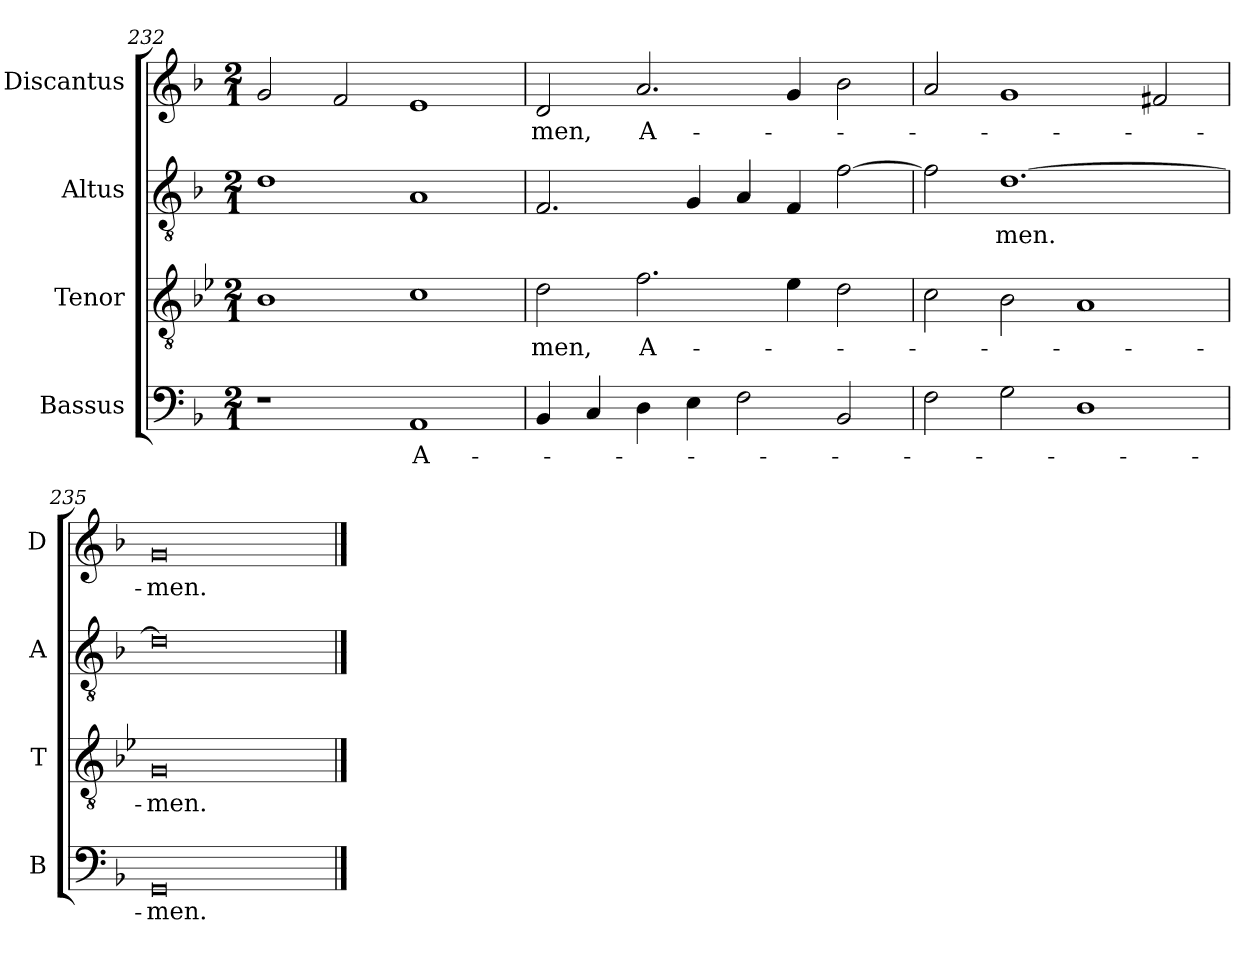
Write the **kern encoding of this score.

**kern	**text	**kern	**text	**kern	**text	**kern	**text
*part4	*part4	*part3	*part3	*part2	*part2	*part1	*part1
*staff4	*staff4	*staff3	*staff3	*staff2	*staff2	*staff1	*staff1
*I"Bassus	*	*I"Tenor	*	*I"Altus	*	*I"Discantus	*
*I'B	*	*I'T	*	*I'A	*	*I'D	*
*clefF4	*	*clefGv2	*	*clefGv2	*	*clefG2	*
*k[b-]	*	*k[b-e-]	*	*k[b-]	*	*k[b-]	*
*M2/1	*	*M2/1	*	*M2/1	*	*M2/1	*
=232	=232	=232	=232	=232	=232	=232	=232
1r	.	1B-	.	1d	.	2g/	.
.	.	.	.	.	.	2f/	.
1AA	A-	1c	.	1A	.	1e	.
=233	=233	=233	=233	=233	=233	=233	=233
4BB-/	.	2d\	-men,	2.F/	.	2d/	-men,
4C/	.	.	.	.	.	.	.
4D\	.	2.f\	A-	.	.	2.a/	A-
4E\	.	.	.	4G/	.	.	.
2F\	.	.	.	4A/	.	.	.
.	.	4e-\	.	4F/	.	4g/	.
2BB-/	.	2d\	.	[2f\	.	2b-\	.
=234	=234	=234	=234	=234	=234	=234	=234
2F\	.	2c\	.	2f\]	.	2a/	.
2G\	.	2B-\	.	[1.d	-men.	1g	.
1D	.	1A	.	.	.	.	.
.	.	.	.	.	.	2f#X/	.
=235	=235	=235	=235	=235	=235	=235	=235
0GG	-men.	0G	-men.	0d]	.	0g	-men.
==	==	==	==	==	==	==	==
*-	*-	*-	*-	*-	*-	*-	*-
